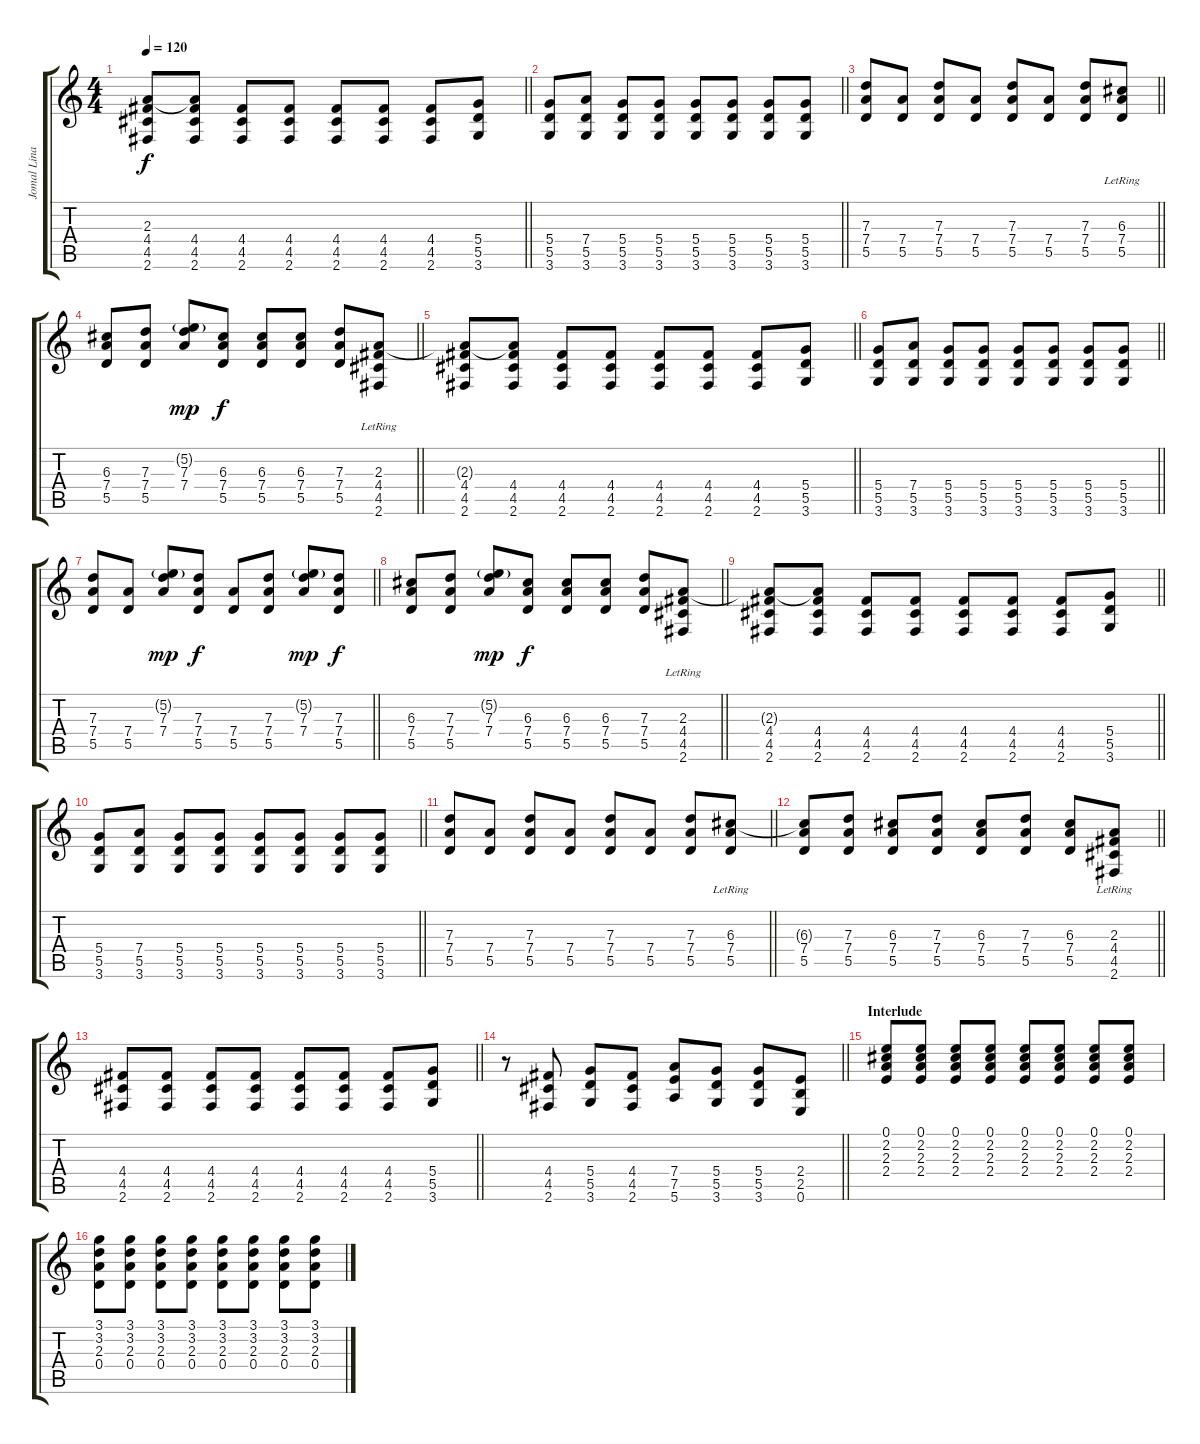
\track ("Jomal Linao(Lead)" "Jomal Lina") {instrument electricguitarclean}
\staff {score tabs}
\tuning (E4 B3 G3 D3 A2 E2) {hide}
\ts (4 4)
\tempo 120
\clef g2
\barLineRight lightlight
\ks c
(2.3{t} 4.4 4.5 2.6).8{dy f} (2.3{t} 4.4 4.5 2.6).8 (4.4 4.5 2.6).8 (4.4 4.5 2.6).8 (4.4 4.5 2.6).8 (4.4 4.5 2.6).8 (4.4 4.5 2.6).8 (5.4 5.5 3.6).8 |
\barLineRight lightlight
(5.4 5.5 3.6).8 (7.4 5.5 3.6).8 (5.4 5.5 3.6).8 (5.4 5.5 3.6).8 (5.4 5.5 3.6).8 (5.4 5.5 3.6).8 (5.4 5.5 3.6).8 (5.4 5.5 3.6).8 |
\barLineRight lightlight
(7.3 7.4 5.5).8 (7.4 5.5).8 (7.3 7.4 5.5).8 (7.4 5.5).8 (7.3 7.4 5.5).8 (7.4 5.5).8 (7.3 7.4 5.5).8 (6.3{lr} 7.4 5.5).8 |
\barLineRight lightlight
(6.3 7.4 5.5).8 (7.3 7.4 5.5).8 (5.2{g} 7.3 7.4).8{dy mp} (6.3 7.4 5.5).8{dy f} (6.3 7.4 5.5).8 (6.3 7.4 5.5).8 (7.3 7.4 5.5).8 (2.3{lr} 4.4 4.5 2.6).8 |
\barLineRight lightlight
(2.3{t} 4.4 4.5 2.6).8 (2.3{t} 4.4 4.5 2.6).8 (4.4 4.5 2.6).8 (4.4 4.5 2.6).8 (4.4 4.5 2.6).8 (4.4 4.5 2.6).8 (4.4 4.5 2.6).8 (5.4 5.5 3.6).8 |
\barLineRight lightlight
(5.4 5.5 3.6).8 (7.4 5.5 3.6).8 (5.4 5.5 3.6).8 (5.4 5.5 3.6).8 (5.4 5.5 3.6).8 (5.4 5.5 3.6).8 (5.4 5.5 3.6).8 (5.4 5.5 3.6).8 |
\barLineRight lightlight
(7.3 7.4 5.5).8 (7.4 5.5).8 (5.2{g} 7.3 7.4).8{dy mp} (7.3 7.4 5.5).8{dy f} (7.4 5.5).8 (7.3 7.4 5.5).8 (5.2{g} 7.3 7.4).8{dy mp} (7.3 7.4 5.5).8{dy f} |
\barLineRight lightlight
(6.3 7.4 5.5).8 (7.3 7.4 5.5).8 (5.2{g} 7.3 7.4).8{dy mp} (6.3 7.4 5.5).8{dy f} (6.3 7.4 5.5).8 (6.3 7.4 5.5).8 (7.3 7.4 5.5).8 (2.3{lr} 4.4 4.5 2.6).8 |
\barLineRight lightlight
(2.3{t} 4.4 4.5 2.6).8 (2.3{t} 4.4 4.5 2.6).8 (4.4 4.5 2.6).8 (4.4 4.5 2.6).8 (4.4 4.5 2.6).8 (4.4 4.5 2.6).8 (4.4 4.5 2.6).8 (5.4 5.5 3.6).8 |
\barLineRight lightlight
(5.4 5.5 3.6).8 (7.4 5.5 3.6).8 (5.4 5.5 3.6).8 (5.4 5.5 3.6).8 (5.4 5.5 3.6).8 (5.4 5.5 3.6).8 (5.4 5.5 3.6).8 (5.4 5.5 3.6).8 |
\barLineRight lightlight
(7.3 7.4 5.5).8 (7.4 5.5).8 (7.3 7.4 5.5).8 (7.4 5.5).8 (7.3 7.4 5.5).8 (7.4 5.5).8 (7.3 7.4 5.5).8 (6.3{lr} 7.4 5.5).8 |
\barLineRight lightlight
(6.3{t} 7.4 5.5).8 (7.3 7.4 5.5).8 (6.3 7.4 5.5).8 (7.3 7.4 5.5).8 (6.3 7.4 5.5).8 (7.3 7.4 5.5).8 (6.3 7.4 5.5).8 (2.3{lr} 4.4 4.5 2.6).8 |
\barLineRight lightlight
(4.4 4.5 2.6).8 (4.4 4.5 2.6).8 (4.4 4.5 2.6).8 (4.4 4.5 2.6).8 (4.4 4.5 2.6).8 (4.4 4.5 2.6).8 (4.4 4.5 2.6).8 (5.4 5.5 3.6).8 |
\barLineRight lightlight
r.8 (4.4 4.5 2.6).8 (5.4 5.5 3.6).8 (4.4 4.5 2.6).8 (7.4 7.5 5.6).8 (5.4 5.5 3.6).8 (5.4 5.5 3.6).8 (2.4 2.5 0.6).8 |
\section ("" "Interlude")
(0.1 2.2 2.3 2.4).8 (0.1 2.2 2.3 2.4).8 (0.1 2.2 2.3 2.4).8 (0.1 2.2 2.3 2.4).8 (0.1 2.2 2.3 2.4).8 (0.1 2.2 2.3 2.4).8 (0.1 2.2 2.3 2.4).8 (0.1 2.2 2.3 2.4).8 |
(3.1 3.2 2.3 0.4).8 (3.1 3.2 2.3 0.4).8 (3.1 3.2 2.3 0.4).8 (3.1 3.2 2.3 0.4).8 (3.1 3.2 2.3 0.4).8 (3.1 3.2 2.3 0.4).8 (3.1 3.2 2.3 0.4).8 (3.1 3.2 2.3 0.4).8
